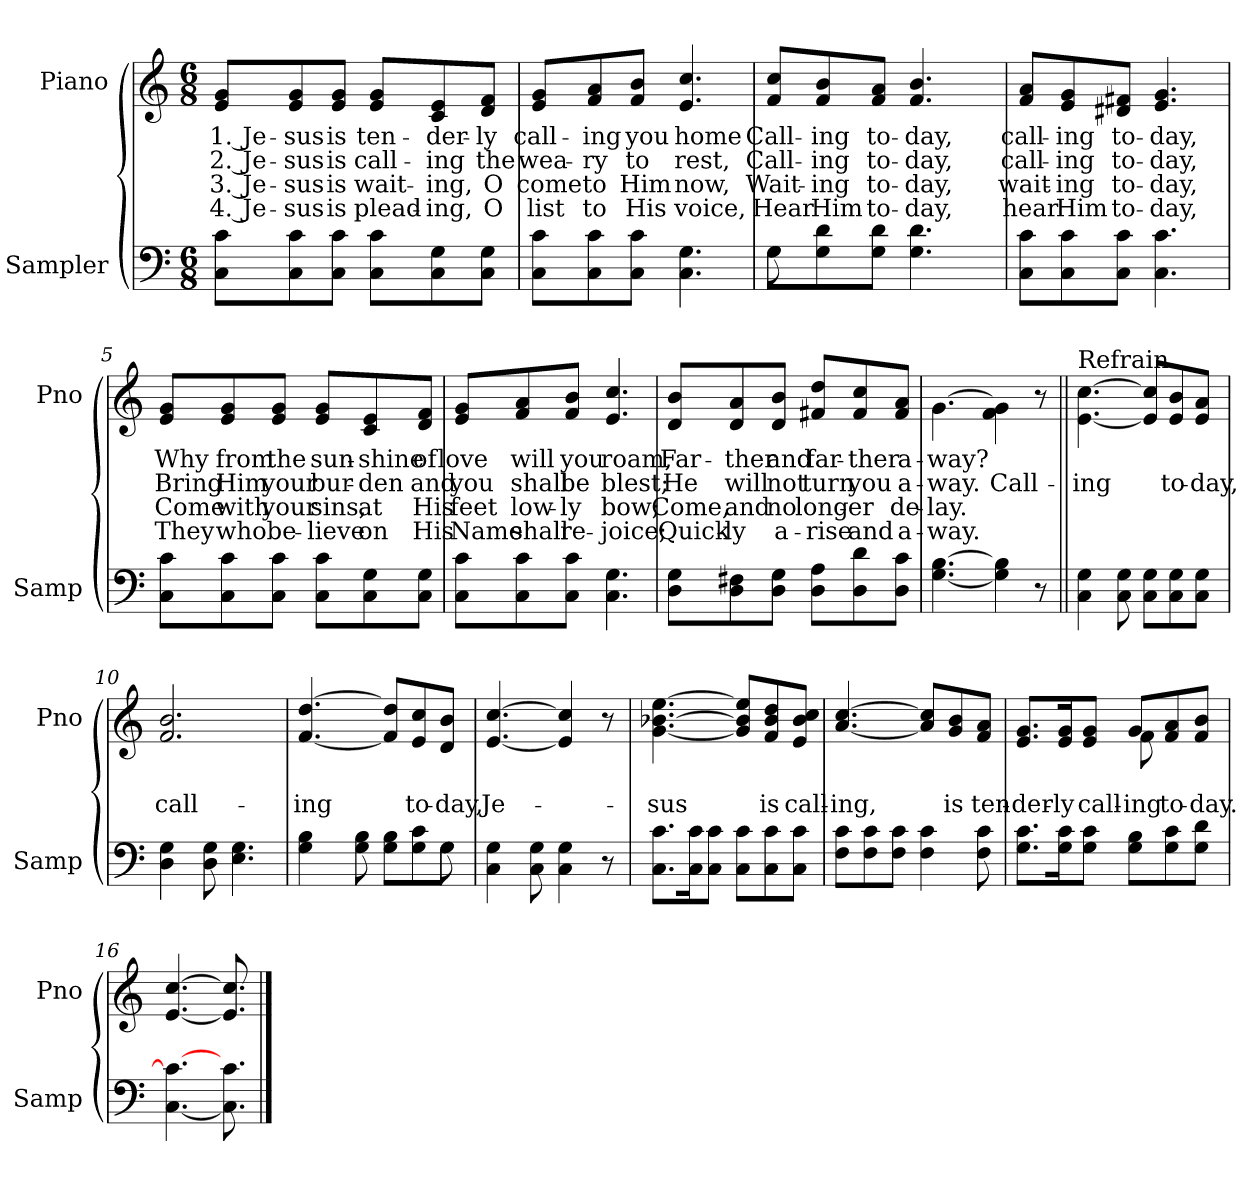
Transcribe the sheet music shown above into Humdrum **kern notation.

**kern	**kern	**text	**text	**text	**text
*part2	*part1	*part1	*part1	*part1	*part1
*staff2	*staff1	*staff1	*staff1	*staff1	*staff1
*I"Sampler	*I"Piano	*	*	*	*
*I'Samp	*I'Pno	*	*	*	*
*clefF4	*clefG2	*	*	*	*
*M6/8	*M6/8	*	*	*	*
=1	=1	=1	=1	=1	=1
8C\ 8c\L	8e/ 8g/L	1. Je-	2. Je-	3. Je-	4. Je-
8C\ 8c\	8e/ 8g/	-sus	-sus	-sus	-sus
8C\ 8c\J	8e/ 8g/J	is	is	is	is
8C\ 8c\L	8e/ 8g/L	ten-	call-	wait-	plead-
8C\ 8G\	8c/ 8e/	-der-	-ing	-ing,	-ing,
8C\ 8G\J	8d/ 8f/J	-ly	the	O	O
=2	=2	=2	=2	=2	=2
8C\ 8c\L	8e/ 8g/L	call-	wea-	come	list
8C\ 8c\	8f/ 8a/	-ing	-ry	to	to
8C\ 8c\J	8f/ 8b/J	you	to	Him	His
4.C\ 4.G\	4.e 4.cc	home	rest,	now,	voice,
=3	=3	=3	=3	=3	=3
*^	*	*	*	*	*
8G\L	8G	8f/ 8cc/L	Call-	Call-	Wait-	Hear
8G\ 8d\	2ryy	8f/ 8b/	-ing	-ing	-ing	Him
8G\ 8d\J	.	8f/ 8a/J	to-	to-	to-	to-
4.G\ 4.d\	.	4.f/ 4.b/	-day,	-day,	-day,	-day,
.	8ryy	.	.	.	.	.
*v	*v	*	*	*	*	*
=4	=4	=4	=4	=4	=4
8C\ 8c\L	8f/ 8a/L	call-	call-	wait-	hear
8C\ 8c\	8e/ 8g/	-ing	-ing	-ing	Him
8C\ 8c\J	8d#X/ 8f#X/J	to-	to-	to-	to-
4.C\ 4.c\	4.e/ 4.g/	-day,	-day,	-day,	-day,
=5	=5	=5	=5	=5	=5
8C\ 8c\L	8e/ 8g/L	Why	Bring	Come	They
8C\ 8c\	8e/ 8g/	from	Him	with	who
8C\ 8c\J	8e/ 8g/J	the	your	your	be-
8C\ 8c\L	8e/ 8g/L	sun-	bur-	sins,	-lieve
8C\ 8G\	8c/ 8e/	-shine	-den	at	on
8C\ 8G\J	8d/ 8f/J	of	and	His	His
=6	=6	=6	=6	=6	=6
8C\ 8c\L	8e/ 8g/L	love	you	feet	Name
8C\ 8c\	8f/ 8a/	will	shall	low-	shall
8C\ 8c\J	8f/ 8b/J	you	be	-ly	re-
4.C\ 4.G\	4.e/ 4.cc/	roam,	blest;	bow;	-joice;
=7	=7	=7	=7	=7	=7
8D\ 8G\L	8d/ 8b/L	Far-	He	Come,	Quick-
8D\ 8F#X\	8d/ 8a/	-ther	will	and	-ly
8D\ 8G\J	8d/ 8b/J	and	not	no	a-
8D\ 8A\L	8f#X/ 8dd/L	far-	turn	long-	-rise
8D\ 8d\	8f#/ 8cc/	-ther	you	-er	and
8D\ 8c\J	8f#/ 8a/J	a-	a-	de-	a-
=8	=8	=8	=8	=8	=8
[4.G\ [4.B\	[4.g\	-way?	-way.	-lay.	-way.
4G\] 4B\]	4f\ 4g\]	.	Call-	.	.
8r	8r	.	.	.	.
=9||	=9||	=9||	=9||	=9||	=9||
!	!LO:TX:t=Refrain	!	!	!	!
4C\ 4G\	[4.e\ [4.cc\	.	-ing	.	.
8C\ 8G\	.	.	.	.	.
8C\ 8G\L	8e]/ 8cc]/L	.	.	.	.
8C\ 8G\	8e/ 8b/	.	to-	.	.
8C\ 8G\J	8e/ 8a/J	.	-day,	.	.
=10	=10	=10	=10	=10	=10
4D\ 4G\	2.f/ 2.b/	.	call-	.	.
8D\ 8G\	.	.	.	.	.
4.E\ 4.G\	.	.	.	.	.
=11	=11	=11	=11	=11	=11
*^	*	*	*	*	*
4G\ 4B\	8ryy	[4.f/ [4.dd/	.	-ing	.	.
*v	*v	*	*	*	*	*
8G\ 8B\	.	.	.	.	.
8G\ 8B\L	8f]/ 8dd]/L	.	.	.	.
8G\ 8c\	8e/ 8cc/	.	to-	.	.
*^	*	*	*	*	*
8G\J	8G	8d/ 8b/J	.	-day,	.	.
*v	*v	*	*	*	*	*
=12	=12	=12	=12	=12	=12
4C\ 4G\	[4.e/ [4.cc/	.	Je-	.	.
8C\ 8G\	.	.	.	.	.
4C\ 4G\	4e/] 4cc/]	.	.	.	.
8r	8r	.	.	.	.
=13	=13	=13	=13	=13	=13
8.C\ 8.c\L	[4.g\ [4.b-X\ [4.ee\	.	-sus	.	.
16C\ 16c\K	.	.	.	.	.
8C\ 8c\J	.	.	.	.	.
8C\ 8c\L	8g]/ 8b-]/ 8ee]/L	.	.	.	.
8C\ 8c\	8f/ 8b-/ 8dd/	.	is	.	.
8C\ 8c\J	8e/ 8b-/ 8cc/J	.	call-	.	.
=14	=14	=14	=14	=14	=14
8F\ 8c\L	[4.a/ [4.cc/	.	-ing,	.	.
8F\ 8c\	.	.	.	.	.
8F\ 8c\J	.	.	.	.	.
4F\ 4c\	8a]/ 8cc]/L	.	.	.	.
.	8g/ 8b/	.	is	.	.
8F\ 8c\	8f/ 8a/J	.	ten-	.	.
=15	=15	=15	=15	=15	=15
*	*^	*	*	*	*
8.G\ 8.c\L	8.e/ 8.g/L	4.ryy	.	-der-	.	.
16G\ 16c\K	16e/ 16g/K	.	.	-ly	.	.
8G\ 8c\J	8e/ 8g/J	.	.	call-	.	.
8G\ 8B\L	8g/L	8f	.	-ing	.	.
8G\ 8c\	8f/ 8a/	4ryy	.	to-	.	.
8G\ 8d\J	8f/ 8b/J	.	.	-day.	.	.
*	*v	*v	*	*	*	*
=16	=16	=16	=16	=16	=16
[4.C 4.c_	[4.e [4.cc	.	.	.	.
8.C\] 8.c\	8.e/] 8.cc/]	.	.	.	.
==	==	==	==	==	==
*-	*-	*-	*-	*-	*-
